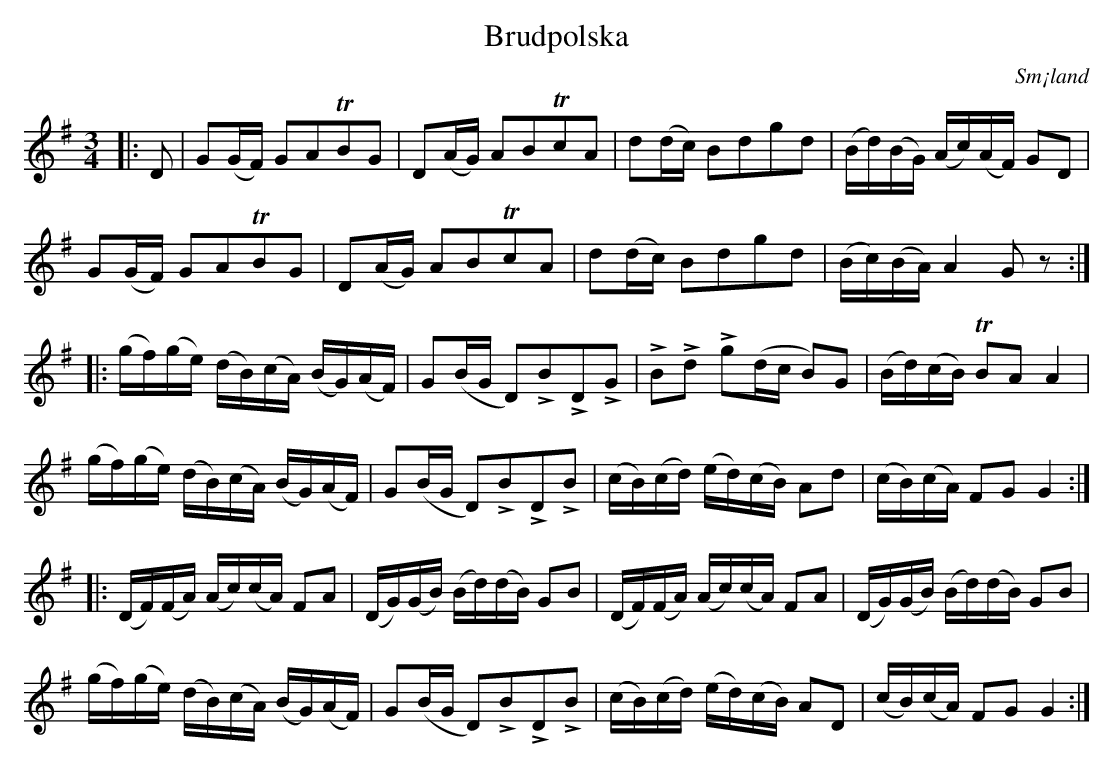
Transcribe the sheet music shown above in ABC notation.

X:1
T:Brudpolska
T:
O:Sm¡land
M:3/4
L:1/16
K:G
|: D2 | G2(GF) G2A2TB2G2 | D2(AG) A2B2Tc2A2 | d2(dc) B2d2g2d2 | (Bd)(BG) (Ac)(AF) G2D2 |
 G2(GF) G2A2TB2G2 | D2(AG) A2B2Tc2A2 | d2(dc) B2d2g2d2 | (Bc)(BA) A4 G2 z2 ::
(gf)(ge) (dB)(cA) (BG)(AF) | G2(BG D2)LB2LD2LG2 | LB2Ld2 Lg2(dc B2)G2 | (Bd)(cB) TB2A2 A4 |
(gf)(ge) (dB)(cA) (BG)(AF) | G2(BG D2)LB2LD2LB2 | (cB)(cd) (ed)(cB) A2d2 | (cB)(cA) F2G2 G4 ::
(DF)(FA) (Ac)(cA) F2A2 | (DG)(GB) (Bd)(dB) G2B2 | (DF)(FA) (Ac)(cA) F2A2 | (DG)(GB) (Bd)(dB) G2B2 |
(gf)(ge) (dB)(cA) (BG)(AF) | G2(BG D2)LB2LD2LB2 | (cB)(cd) (ed)(cB) A2D2 | (cB)(cA) F2G2 G4:|
